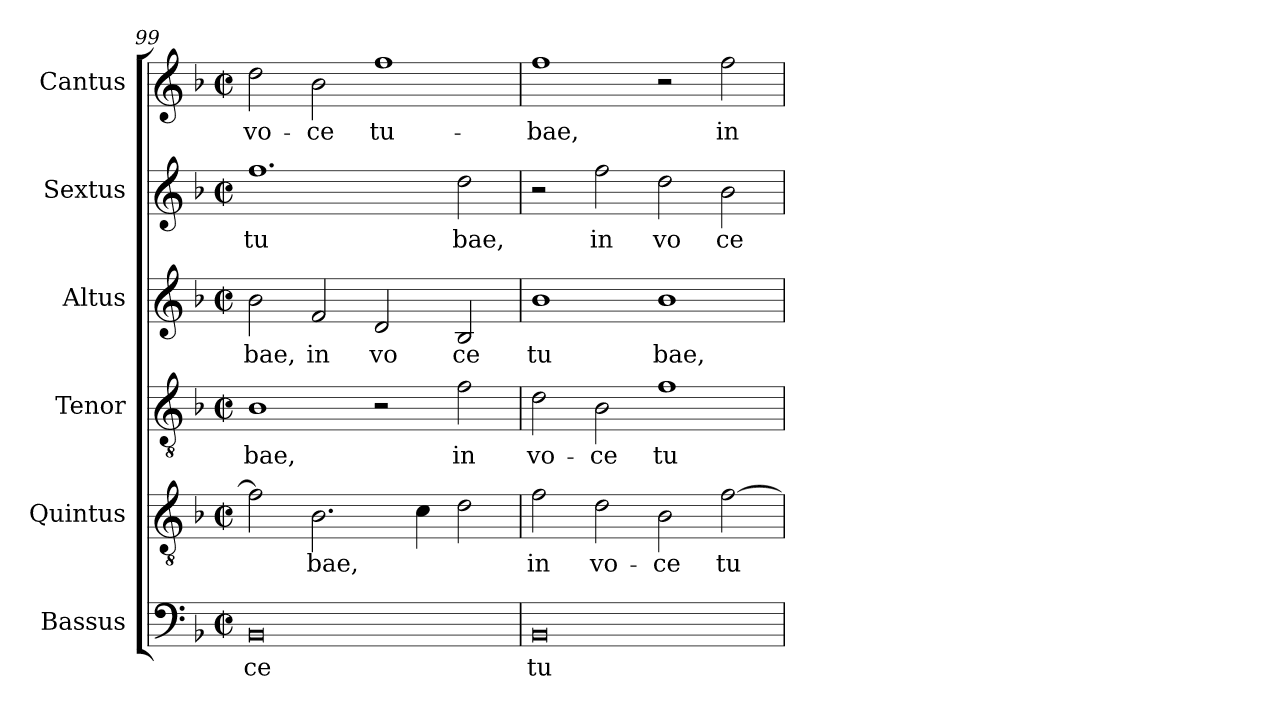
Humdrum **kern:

**kern	**text	**kern	**text	**kern	**text	**kern	**text	**kern	**text	**kern	**text
*part6	*part6	*part5	*part5	*part4	*part4	*part3	*part3	*part2	*part2	*part1	*part1
*staff6	*staff6	*staff5	*staff5	*staff4	*staff4	*staff3	*staff3	*staff2	*staff2	*staff1	*staff1
*I"Bassus	*	*I"Quintus	*	*I"Tenor	*	*I"Altus	*	*I"Sextus	*	*I"Cantus	*
*clefF4	*	*clefGv2	*	*clefGv2	*	*clefG2	*	*clefG2	*	*clefG2	*
*k[b-]	*	*k[b-]	*	*k[b-]	*	*k[b-]	*	*k[b-]	*	*k[b-]	*
*F:	*	*F:	*	*F:	*	*F:	*	*F:	*	*F:	*
*M2/2	*	*M2/2	*	*M2/2	*	*M2/2	*	*M2/2	*	*M2/2	*
*met(c|)	*	*met(c|)	*	*met(c|)	*	*met(c|)	*	*met(c|)	*	*met(c|)	*
=99	=99	=99	=99	=99	=99	=99	=99	=99	=99	=99	=99
!	!LO:LY:b:cj	!	!	!	!LO:LY:b:cj	!	!LO:LY:b:cj	!	!LO:LY:b:cj	!	!LO:LY:b:cj
0BB-	ce	2f\]	.	1B-	-bae,	2b-\	bae,	1.ff	tu	2dd\	vo-
!	!	!	!LO:LY:b	!	!	!	!LO:LY:b:cj	!	!	!	!LO:LY:b:cj
.	.	2.B-\	-bae,	.	.	2f/	in	.	.	2b-\	-ce
!	!	!	!	!	!	!	!LO:LY:b:cj	!	!	!	!LO:LY:b:cj
.	.	.	.	2r	.	2d/	vo	.	.	1ff	tu-
.	.	4c\	.	.	.	.	.	.	.	.	.
!	!	!	!	!	!LO:LY:b:cj	!	!LO:LY:b:cj	!	!LO:LY:b:cj	!	!
.	.	2d\	.	2f\	in	2B-/	ce	2dd\	bae,	.	.
=100	=100	=100	=100	=100	=100	=100	=100	=100	=100	=100	=100
!	!LO:LY:b:cj	!	!LO:LY:b:cj	!	!LO:LY:b:cj	!	!LO:LY:b:cj	!	!	!	!LO:LY:b:cj
0BB-	tu	2f\	in	2d\	vo-	1b-	tu	2r	.	1ff	-bae,
!	!	!	!LO:LY:b:cj	!	!LO:LY:b:cj	!	!	!	!LO:LY:b:cj	!	!
.	.	2d\	vo-	2B-\	-ce	.	.	2ff\	in	.	.
!	!	!	!LO:LY:b:cj	!	!LO:LY:b:cj	!	!LO:LY:b:cj	!	!LO:LY:b:cj	!	!
.	.	2B-\	-ce	1f	tu-	1b-	bae,	2dd\	vo	2r	.
!	!	!	!LO:LY:b:cj	!	!	!	!	!	!LO:LY:b:cj	!	!LO:LY:b:cj
.	.	[>2f\	tu-	.	.	.	.	2b-\	ce	2ff\	in
=	=	=	=	=	=	=	=	=	=	=	=
*-	*-	*-	*-	*-	*-	*-	*-	*-	*-	*-	*-
